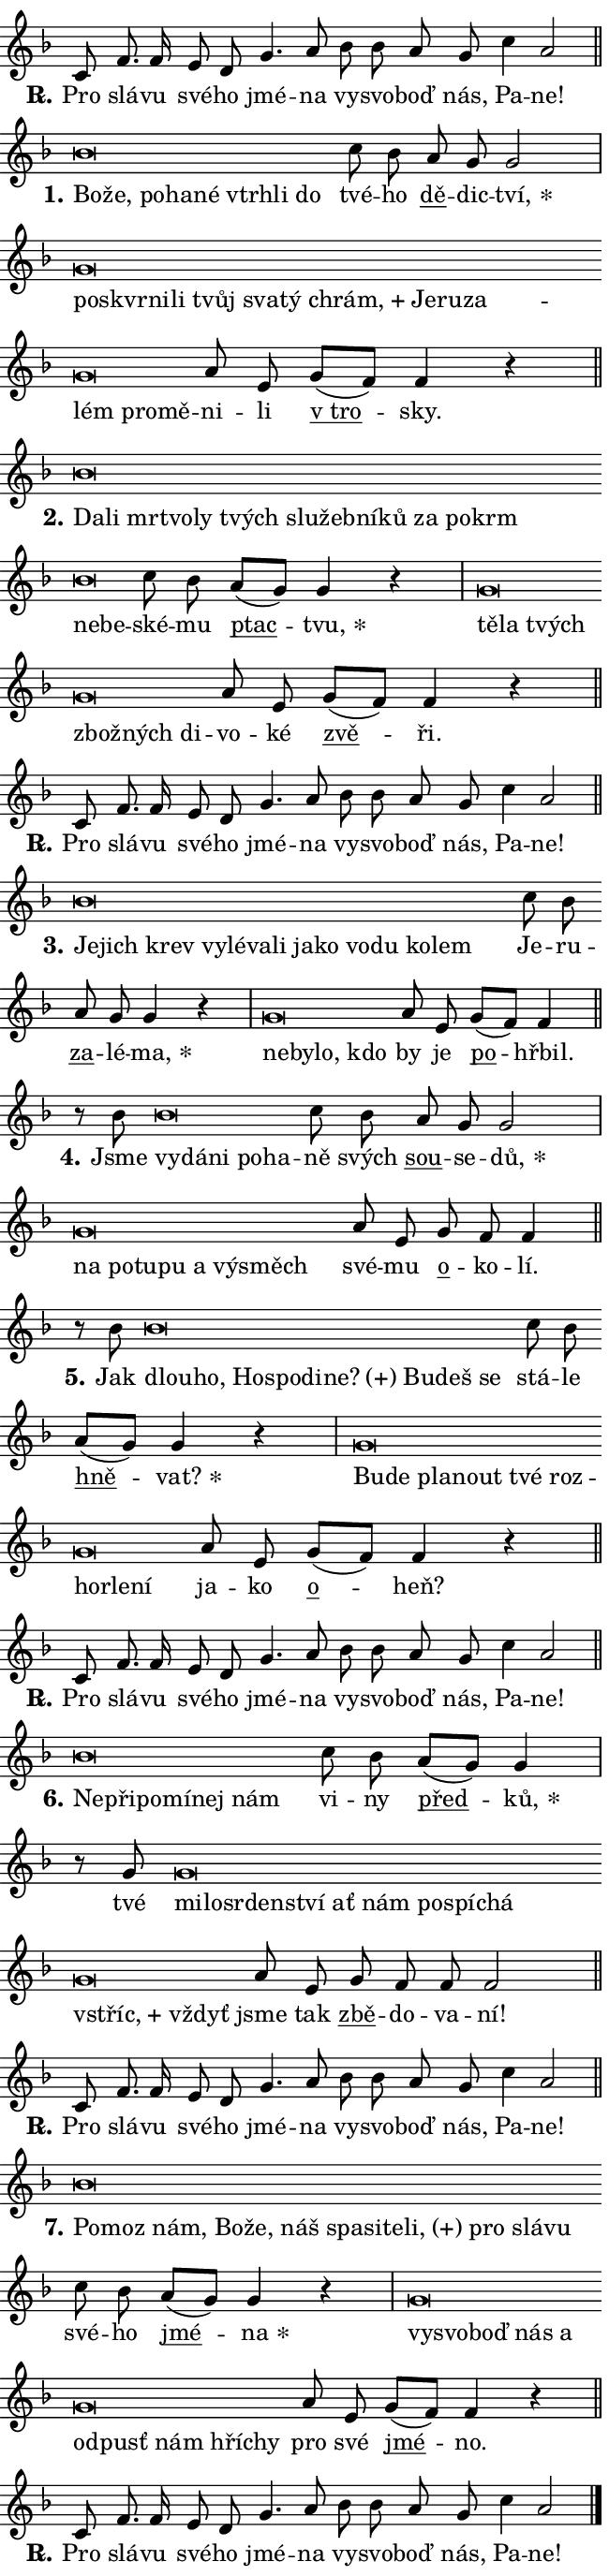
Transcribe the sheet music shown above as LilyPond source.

\version "2.24.0"
\header { tagline = "" }
\paper {
  indent = 0\cm
  top-margin = 0\cm
  right-margin = 0.13\cm % to fit lyric hyphens
  bottom-margin = 0\cm
  left-margin = 0\cm
  paper-width = 11\cm
  page-breaking = #ly:one-page-breaking
  system-system-spacing.basic-distance = #11
  score-system-spacing.basic-distance = #11
  ragged-last = ##f
}


%% Author: Thomas Morley
%% https://lists.gnu.org/archive/html/lilypond-user/2020-05/msg00002.html
#(define (line-position grob)
"Returns position of @var[grob} in current system:
   @code{'start}, if at first time-step
   @code{'end}, if at last time-step
   @code{'middle} otherwise
"
  (let* ((col (ly:item-get-column grob))
         (ln (ly:grob-object col 'left-neighbor))
         (rn (ly:grob-object col 'right-neighbor))
         (col-to-check-left (if (ly:grob? ln) ln col))
         (col-to-check-right (if (ly:grob? rn) rn col))
         (break-dir-left
           (and
             (ly:grob-property col-to-check-left 'non-musical #f)
             (ly:item-break-dir col-to-check-left)))
         (break-dir-right
           (and
             (ly:grob-property col-to-check-right 'non-musical #f)
             (ly:item-break-dir col-to-check-right))))
        (cond ((eqv? 1 break-dir-left) 'start)
              ((eqv? -1 break-dir-right) 'end)
              (else 'middle))))

#(define (tranparent-at-line-position vctor)
  (lambda (grob)
  "Relying on @code{line-position} select the relevant enry from @var{vctor}.
Used to determine transparency,"
    (case (line-position grob)
      ((end) (not (vector-ref vctor 0)))
      ((middle) (not (vector-ref vctor 1)))
      ((start) (not (vector-ref vctor 2))))))

noteHeadBreakVisibility =
#(define-music-function (break-visibility)(vector?)
"Makes @code{NoteHead}s transparent relying on @var{break-visibility}"
#{
  \override NoteHead.transparent =
    #(tranparent-at-line-position break-visibility)
#})

#(define delete-ledgers-for-transparent-note-heads
  (lambda (grob)
    "Reads whether a @code{NoteHead} is transparent.
If so this @code{NoteHead} is removed from @code{'note-heads} from
@var{grob}, which is supposed to be @code{LedgerLineSpanner}.
As a result ledgers are not printed for this @code{NoteHead}"
    (let* ((nhds-array (ly:grob-object grob 'note-heads))
           (nhds-list
             (if (ly:grob-array? nhds-array)
                 (ly:grob-array->list nhds-array)
                 '()))
           ;; Relies on the transparent-property being done before
           ;; Staff.LedgerLineSpanner.after-line-breaking is executed.
           ;; This is fragile ...
           (to-keep
             (remove
               (lambda (nhd)
                 (ly:grob-property nhd 'transparent #f))
               nhds-list)))
      ;; TODO find a better method to iterate over grob-arrays, similiar
      ;; to filter/remove etc for lists
      ;; For now rebuilt from scratch
      (set! (ly:grob-object grob 'note-heads)  '())
      (for-each
        (lambda (nhd)
          (ly:pointer-group-interface::add-grob grob 'note-heads nhd))
        to-keep))))

squashNotes = {
  \override NoteHead.X-extent = #'(-0.2 . 0.2)
  \override NoteHead.Y-extent = #'(-0.75 . 0)
  \override NoteHead.stencil =
    #(lambda (grob)
       (let ((pos (ly:grob-property grob 'staff-position)))
         (begin
           (if (< pos -7) (display "ERROR: Lower brevis then expected\n") (display ""))
           (if (<= pos -6) ly:text-interface::print ly:note-head::print))))
}
unSquashNotes = {
  \revert NoteHead.X-extent
  \revert NoteHead.Y-extent
  \revert NoteHead.stencil
}

hideNotes = \noteHeadBreakVisibility #begin-of-line-visible
unHideNotes = \noteHeadBreakVisibility #all-visible

% work-around for resetting accidentals
% https://lilypond.org/doc/v2.23/Documentation/notation/displaying-rhythms#unmetered-music
cadenzaMeasure = {
  \cadenzaOff
  \partial 1024 s1024
  \cadenzaOn
}

#(define-markup-command (accent layout props text) (markup?)
  "Underline accented syllable"
  (interpret-markup layout props
    #{\markup \override #'(offset . 4.3) \underline { #text }#}))

responsum = \markup \concat {
  "R" \hspace #-1.05 \path #0.1 #'((moveto 0 0.07) (lineto 0.9 0.8)) \hspace #0.05 "."
}

spaceSize = #0.6828661417322834 % exact space size for TeX Gyre Schola

\layout {
  \context {
    \Staff
    \remove "Time_signature_engraver"
    \override LedgerLineSpanner.after-line-breaking = #delete-ledgers-for-transparent-note-heads
  }
  \context {
    \Lyrics {
      \override LyricSpace.minimum-distance = \spaceSize
      \override LyricText.font-name = #"TeX Gyre Schola"
      \override LyricText.font-size = 1
      \override StanzaNumber.font-name = #"TeX Gyre Schola Bold"
      \override StanzaNumber.font-size = 1
    }
  }
  \context {
    \Score 
    \override NoteHead.text =
      #(lambda (grob) 
        (let ((pos (ly:grob-property grob 'staff-position)))
          #{\markup {
            \combine
              \halign #-0.55 \raise #(if (= pos -6) 0 0.5) \override #'(thickness . 2) \draw-line #'(3.2 . 0)
              \musicglyph "noteheads.sM1"
          }#}))
  }
}

% magnetic-lyrics.ily
%
%   written by
%     Jean Abou Samra <jean@abou-samra.fr>
%     Werner Lemberg <wl@gnu.org>
%
%   adapted by
%     Jiri Hon <jiri.hon@gmail.com>
%
% Version 2022-Apr-15

% https://www.mail-archive.com/lilypond-user@gnu.org/msg149350.html

#(define (Left_hyphen_pointer_engraver context)
   "Collect syllable-hyphen-syllable occurrences in lyrics and store
them in properties.  This engraver only looks to the left.  For
example, if the lyrics input is @code{foo -- bar}, it does the
following.

@itemize @bullet
@item
Set the @code{text} property of the @code{LyricHyphen} grob between
@q{foo} and @q{bar} to @code{foo}.

@item
Set the @code{left-hyphen} property of the @code{LyricText} grob with
text @q{foo} to the @code{LyricHyphen} grob between @q{foo} and
@q{bar}.
@end itemize

Use this auxiliary engraver in combination with the
@code{lyric-@/text::@/apply-@/magnetic-@/offset!} hook."
   (let ((hyphen #f)
         (text #f))
     (make-engraver
      (acknowledgers
       ((lyric-syllable-interface engraver grob source-engraver)
        (set! text grob)))
      (end-acknowledgers
       ((lyric-hyphen-interface engraver grob source-engraver)
        ;(when (not (grob::has-interface grob 'lyric-space-interface))
          (set! hyphen grob)));)
      ((stop-translation-timestep engraver)
       (when (and text hyphen)
         (ly:grob-set-object! text 'left-hyphen hyphen))
       (set! text #f)
       (set! hyphen #f)))))

#(define (lyric-text::apply-magnetic-offset! grob)
   "If the space between two syllables is less than the value in
property @code{LyricText@/.details@/.squash-threshold}, move the right
syllable to the left so that it gets concatenated with the left
syllable.

Use this function as a hook for
@code{LyricText@/.after-@/line-@/breaking} if the
@code{Left_@/hyphen_@/pointer_@/engraver} is active."
   (let ((hyphen (ly:grob-object grob 'left-hyphen #f)))
     (when hyphen
       (let ((left-text (ly:spanner-bound hyphen LEFT)))
         (when (grob::has-interface left-text 'lyric-syllable-interface)
           (let* ((common (ly:grob-common-refpoint grob left-text X))
                  (this-x-ext (ly:grob-extent grob common X))
                  (left-x-ext
                   (begin
                     ;; Trigger magnetism for left-text.
                     (ly:grob-property left-text 'after-line-breaking)
                     (ly:grob-extent left-text common X)))
                  ;; `delta` is the gap width between two syllables.
                  (delta (- (interval-start this-x-ext)
                            (interval-end left-x-ext)))
                  (details (ly:grob-property grob 'details))
                  (threshold (assoc-get 'squash-threshold details 0.2)))
             (when (< delta threshold)
               (let* (;; We have to manipulate the input text so that
                      ;; ligatures crossing syllable boundaries are not
                      ;; disabled.  For languages based on the Latin
                      ;; script this is essentially a beautification.
                      ;; However, for non-Western scripts it can be a
                      ;; necessity.
                      (lt (ly:grob-property left-text 'text))
                      (rt (ly:grob-property grob 'text))
                      (is-space (grob::has-interface hyphen 'lyric-space-interface))
                      (space (if is-space " " ""))
                      (extra-delta (if is-space spaceSize 0))
                      ;; Append new syllable.
                      (ltrt-space (if (and (string? lt) (string? rt))
                                (string-append lt space rt)
                                (make-concat-markup (list lt space rt))))
                      ;; Right-align `ltrt` to the right side.
                      (ltrt-space-markup (grob-interpret-markup
                               grob
                               (make-translate-markup
                                (cons (interval-length this-x-ext) 0)
                                (make-right-align-markup ltrt-space)))))
                 (begin
                   ;; Don't print `left-text`.
                   (ly:grob-set-property! left-text 'stencil #f)
                   ;; Set text and stencil (which holds all collected
                   ;; syllables so far) and shift it to the left.
                   (ly:grob-set-property! grob 'text ltrt-space)
                   (ly:grob-set-property! grob 'stencil ltrt-space-markup)
                   (ly:grob-translate-axis! grob (- (- delta extra-delta)) X))))))))))


#(define (lyric-hyphen::displace-bounds-first grob)
   ;; Make very sure this callback isn't triggered too early.
   (let ((left (ly:spanner-bound grob LEFT))
         (right (ly:spanner-bound grob RIGHT)))
     (ly:grob-property left 'after-line-breaking)
     (ly:grob-property right 'after-line-breaking)
     (ly:lyric-hyphen::print grob)))

squashThreshold = #0.4

\layout {
  \context {
    \Lyrics
    \consists #Left_hyphen_pointer_engraver
    \override LyricText.after-line-breaking =
      #lyric-text::apply-magnetic-offset!
    \override LyricHyphen.stencil = #lyric-hyphen::displace-bounds-first
    \override LyricText.details.squash-threshold = \squashThreshold
    \override LyricHyphen.minimum-distance = 0
    \override LyricHyphen.minimum-length = \squashThreshold
  }
}

squashText = \override LyricText.details.squash-threshold = 9999
unSquashText = \override LyricText.details.squash-threshold = \squashThreshold

leftText = \override LyricText.self-alignment-X = #LEFT
unLeftText = \revert LyricText.self-alignment-X

starOffset = #(lambda (grob) 
                (let ((x_offset (ly:self-alignment-interface::aligned-on-x-parent grob)))
                  (if (= x_offset 0) 0 (+ x_offset 1.2))))

star = #(define-music-function (syllable)(string?)
"Append star separator at the end of a syllable"
#{
  \once \override LyricText.X-offset = #starOffset
  \lyricmode { \markup {
    #syllable
    \override #'((font-name . "TeX Gyre Schola Bold")) \hspace #0.2 \lower #0.65 \larger "*"
  } }
#})

starAccent = #(define-music-function (syllable)(string?)
"Append star separator at the end of a syllable and make accent"
#{
  \once \override LyricText.X-offset = #starOffset
  \lyricmode { \markup {
    \accent #syllable
    \override #'((font-name . "TeX Gyre Schola Bold")) \hspace #0.2 \lower #0.65 \larger "*"
  } }
#})

breath = #(define-music-function (syllable)(string?)
"Append breathing indicator at the end of a syllable"
#{
  \lyricmode { \markup { #syllable "+" } }
#})

optionalBreath = #(define-music-function (syllable)(string?)
"Append optional breathing indicator at the end of a syllable"
#{
  \lyricmode { \markup { #syllable "(+)" } }
#})


\score {
    <<
        \new Voice = "melody" { \cadenzaOn \key f \major \relative { c'8 f8. f16 e8 d g4. a8 \bar "" bes bes \bar "" a g c4 a2 \cadenzaMeasure \bar "||" \break } }
        \new Lyrics \lyricsto "melody" { \lyricmode { \set stanza = \responsum
Pro slá -- vu své -- ho jmé -- na vy -- svo -- boď nás, Pa -- ne! } }
    >>
    \layout {}
}

\score {
    <<
        \new Voice = "melody" { \cadenzaOn \key f \major \relative { \squashNotes bes'\breve*1/16 \hideNotes \breve*1/16 \bar "" \breve*1/16 \bar "" \breve*1/16 \bar "" \breve*1/16 \bar "" \breve*1/16 \bar "" \breve*1/16 \breve*1/16 \bar "" \unHideNotes \unSquashNotes c8 bes \bar "" a g g2 \cadenzaMeasure \bar "|" \squashNotes g\breve*1/16 \hideNotes \breve*1/16 \bar "" \breve*1/16 \bar "" \breve*1/16 \bar "" \breve*1/16 \bar "" \breve*1/16 \bar "" \breve*1/16 \bar "" \breve*1/16 \bar "" \breve*1/16 \bar "" \breve*1/16 \bar "" \breve*1/16 \bar "" \breve*1/16 \bar "" \breve*1/16 \breve*1/16 \bar "" \unHideNotes \unSquashNotes a8 e \bar "" g[( f)] f4 r \cadenzaMeasure \bar "||" \break } }
        \new Lyrics \lyricsto "melody" { \lyricmode { \set stanza = "1."
\leftText Bo -- \squashText že, po -- ha -- né vtrh -- li do \unLeftText \unSquashText tvé -- ho \markup \accent dě -- dic -- \star tví, \leftText po -- \squashText skvr -- ni -- li tvůj sva -- tý \breath "chrám," Je -- ru -- za -- lém pro -- mě -- \unLeftText \unSquashText ni -- li \markup \accent "v tro" -- sky. } }
    >>
    \layout {}
}

\score {
    <<
        \new Voice = "melody" { \cadenzaOn \key f \major \relative { \squashNotes bes'\breve*1/16 \hideNotes \breve*1/16 \bar "" \breve*1/16 \bar "" \breve*1/16 \bar "" \breve*1/16 \bar "" \breve*1/16 \bar "" \breve*1/16 \bar "" \breve*1/16 \bar "" \breve*1/16 \bar "" \breve*1/16 \bar "" \breve*1/16 \bar "" \breve*1/16 \bar "" \breve*1/16 \bar "" \breve*1/16 \breve*1/16 \bar "" \unHideNotes \unSquashNotes c8 bes \bar "" a[( g)] g4 r \cadenzaMeasure \bar "|" \squashNotes g\breve*1/16 \hideNotes \breve*1/16 \bar "" \breve*1/16 \bar "" \breve*1/16 \bar "" \breve*1/16 \breve*1/16 \bar "" \unHideNotes \unSquashNotes a8 e \bar "" g[( f)] f4 r \cadenzaMeasure \bar "||" \break } }
        \new Lyrics \lyricsto "melody" { \lyricmode { \set stanza = "2."
\leftText Da -- \squashText li mrt -- vo -- ly tvých slu -- žeb -- ní -- ků za po -- krm ne -- be -- \unLeftText \unSquashText ské -- mu \markup \accent ptac -- \star tvu, \leftText tě -- \squashText la tvých zbož -- ných di -- \unLeftText \unSquashText vo -- ké \markup \accent zvě -- ři. } }
    >>
    \layout {}
}

\score {
    <<
        \new Voice = "melody" { \cadenzaOn \key f \major \relative { c'8 f8. f16 e8 d g4. a8 \bar "" bes bes \bar "" a g c4 a2 \cadenzaMeasure \bar "||" \break } }
        \new Lyrics \lyricsto "melody" { \lyricmode { \set stanza = \responsum
Pro slá -- vu své -- ho jmé -- na vy -- svo -- boď nás, Pa -- ne! } }
    >>
    \layout {}
}

\score {
    <<
        \new Voice = "melody" { \cadenzaOn \key f \major \relative { \squashNotes bes'\breve*1/16 \hideNotes \breve*1/16 \bar "" \breve*1/16 \bar "" \breve*1/16 \bar "" \breve*1/16 \bar "" \breve*1/16 \bar "" \breve*1/16 \bar "" \breve*1/16 \bar "" \breve*1/16 \bar "" \breve*1/16 \bar "" \breve*1/16 \bar "" \breve*1/16 \breve*1/16 \bar "" \unHideNotes \unSquashNotes c8 bes \bar "" a g g4 r \cadenzaMeasure \bar "|" \squashNotes g\breve*1/16 \hideNotes \breve*1/16 \bar "" \breve*1/16 \breve*1/16 \bar "" \unHideNotes \unSquashNotes a8 e \bar "" g[( f)] f4 \cadenzaMeasure \bar "||" \break } }
        \new Lyrics \lyricsto "melody" { \lyricmode { \set stanza = "3."
\leftText Je -- \squashText jich krev vy -- lé -- va -- li ja -- ko vo -- du ko -- lem \unLeftText \unSquashText Je -- ru -- \markup \accent za -- lé -- \star ma, \leftText ne -- \squashText by -- lo, kdo \unLeftText \unSquashText by je \markup \accent po -- hřbil. } }
    >>
    \layout {}
}

\score {
    <<
        \new Voice = "melody" { \cadenzaOn \key f \major \relative { r8 bes'8 \squashNotes bes\breve*1/16 \hideNotes \breve*1/16 \bar "" \breve*1/16 \bar "" \breve*1/16 \breve*1/16 \bar "" \unHideNotes \unSquashNotes c8 bes \bar "" a g g2 \cadenzaMeasure \bar "|" \squashNotes g\breve*1/16 \hideNotes \breve*1/16 \bar "" \breve*1/16 \bar "" \breve*1/16 \bar "" \breve*1/16 \bar "" \breve*1/16 \breve*1/16 \bar "" \unHideNotes \unSquashNotes a8 e \bar "" g f f4 \cadenzaMeasure \bar "||" \break } }
        \new Lyrics \lyricsto "melody" { \lyricmode { \set stanza = "4."
Jsme \leftText vy -- \squashText dá -- ni po -- ha -- \unLeftText \unSquashText ně svých \markup \accent sou -- se -- \star dů, \leftText na \squashText po -- tu -- pu a vý -- směch \unLeftText \unSquashText své -- mu \markup \accent o -- ko -- lí. } }
    >>
    \layout {}
}

\score {
    <<
        \new Voice = "melody" { \cadenzaOn \key f \major \relative { r8 bes'8 \squashNotes bes\breve*1/16 \hideNotes \breve*1/16 \bar "" \breve*1/16 \bar "" \breve*1/16 \bar "" \breve*1/16 \bar "" \breve*1/16 \bar "" \breve*1/16 \bar "" \breve*1/16 \breve*1/16 \bar "" \unHideNotes \unSquashNotes c8 bes \bar "" a[( g)] g4 r \cadenzaMeasure \bar "|" \squashNotes g\breve*1/16 \hideNotes \breve*1/16 \bar "" \breve*1/16 \bar "" \breve*1/16 \bar "" \breve*1/16 \bar "" \breve*1/16 \bar "" \breve*1/16 \bar "" \breve*1/16 \breve*1/16 \bar "" \unHideNotes \unSquashNotes a8 e \bar "" g[( f)] f4 r \cadenzaMeasure \bar "||" \break } }
        \new Lyrics \lyricsto "melody" { \lyricmode { \set stanza = "5."
Jak \leftText dlou -- \squashText ho, Ho -- spo -- di -- \optionalBreath ne? Bu -- deš se \unLeftText \unSquashText stá -- le \markup \accent hně -- \star vat? \leftText Bu -- \squashText de pla -- nout tvé roz -- hor -- le -- ní \unLeftText \unSquashText ja -- ko \markup \accent o -- heň? } }
    >>
    \layout {}
}

\score {
    <<
        \new Voice = "melody" { \cadenzaOn \key f \major \relative { c'8 f8. f16 e8 d g4. a8 \bar "" bes bes \bar "" a g c4 a2 \cadenzaMeasure \bar "||" \break } }
        \new Lyrics \lyricsto "melody" { \lyricmode { \set stanza = \responsum
Pro slá -- vu své -- ho jmé -- na vy -- svo -- boď nás, Pa -- ne! } }
    >>
    \layout {}
}

\score {
    <<
        \new Voice = "melody" { \cadenzaOn \key f \major \relative { \squashNotes bes'\breve*1/16 \hideNotes \breve*1/16 \bar "" \breve*1/16 \bar "" \breve*1/16 \bar "" \breve*1/16 \breve*1/16 \bar "" \unHideNotes \unSquashNotes c8 bes \bar "" a[( g)] g4 \cadenzaMeasure \bar "|" r8 g8 \squashNotes g\breve*1/16 \hideNotes \breve*1/16 \bar "" \breve*1/16 \bar "" \breve*1/16 \bar "" \breve*1/16 \bar "" \breve*1/16 \bar "" \breve*1/16 \bar "" \breve*1/16 \bar "" \breve*1/16 \bar "" \breve*1/16 \bar "" \breve*1/16 \breve*1/16 \bar "" \unHideNotes \unSquashNotes a8 e \bar "" g f f f2 \cadenzaMeasure \bar "||" \break } }
        \new Lyrics \lyricsto "melody" { \lyricmode { \set stanza = "6."
\leftText Ne -- \squashText při -- po -- mí -- nej nám \unLeftText \unSquashText vi -- ny \markup \accent před -- \star ků, tvé \leftText mi -- \squashText lo -- sr -- den -- ství ať nám po -- spí -- chá \breath "vstříc," vždyť \unLeftText \unSquashText jsme tak \markup \accent zbě -- do -- va -- ní! } }
    >>
    \layout {}
}

\score {
    <<
        \new Voice = "melody" { \cadenzaOn \key f \major \relative { c'8 f8. f16 e8 d g4. a8 \bar "" bes bes \bar "" a g c4 a2 \cadenzaMeasure \bar "||" \break } }
        \new Lyrics \lyricsto "melody" { \lyricmode { \set stanza = \responsum
Pro slá -- vu své -- ho jmé -- na vy -- svo -- boď nás, Pa -- ne! } }
    >>
    \layout {}
}

\score {
    <<
        \new Voice = "melody" { \cadenzaOn \key f \major \relative { \squashNotes bes'\breve*1/16 \hideNotes \breve*1/16 \bar "" \breve*1/16 \bar "" \breve*1/16 \bar "" \breve*1/16 \bar "" \breve*1/16 \bar "" \breve*1/16 \bar "" \breve*1/16 \bar "" \breve*1/16 \bar "" \breve*1/16 \bar "" \breve*1/16 \bar "" \breve*1/16 \breve*1/16 \bar "" \unHideNotes \unSquashNotes c8 bes \bar "" a[( g)] g4 r \cadenzaMeasure \bar "|" \squashNotes g\breve*1/16 \hideNotes \breve*1/16 \bar "" \breve*1/16 \bar "" \breve*1/16 \bar "" \breve*1/16 \bar "" \breve*1/16 \bar "" \breve*1/16 \bar "" \breve*1/16 \bar "" \breve*1/16 \breve*1/16 \bar "" \unHideNotes \unSquashNotes a8 e \bar "" g[( f)] f4 r \cadenzaMeasure \bar "||" \break } }
        \new Lyrics \lyricsto "melody" { \lyricmode { \set stanza = "7."
\leftText Po -- \squashText moz nám, Bo -- že, náš spa -- si -- te -- \optionalBreath li, pro slá -- vu \unLeftText \unSquashText své -- ho \markup \accent jmé -- \star na \leftText vy -- \squashText svo -- boď nás a od -- pusť nám hří -- chy \unLeftText \unSquashText pro své \markup \accent jmé -- no. } }
    >>
    \layout {}
}

\score {
    <<
        \new Voice = "melody" { \cadenzaOn \key f \major \relative { c'8 f8. f16 e8 d g4. a8 \bar "" bes bes \bar "" a g c4 a2 \cadenzaMeasure \bar "||" \break } \bar "|." }
        \new Lyrics \lyricsto "melody" { \lyricmode { \set stanza = \responsum
Pro slá -- vu své -- ho jmé -- na vy -- svo -- boď nás, Pa -- ne! } }
    >>
    \layout {}
}
